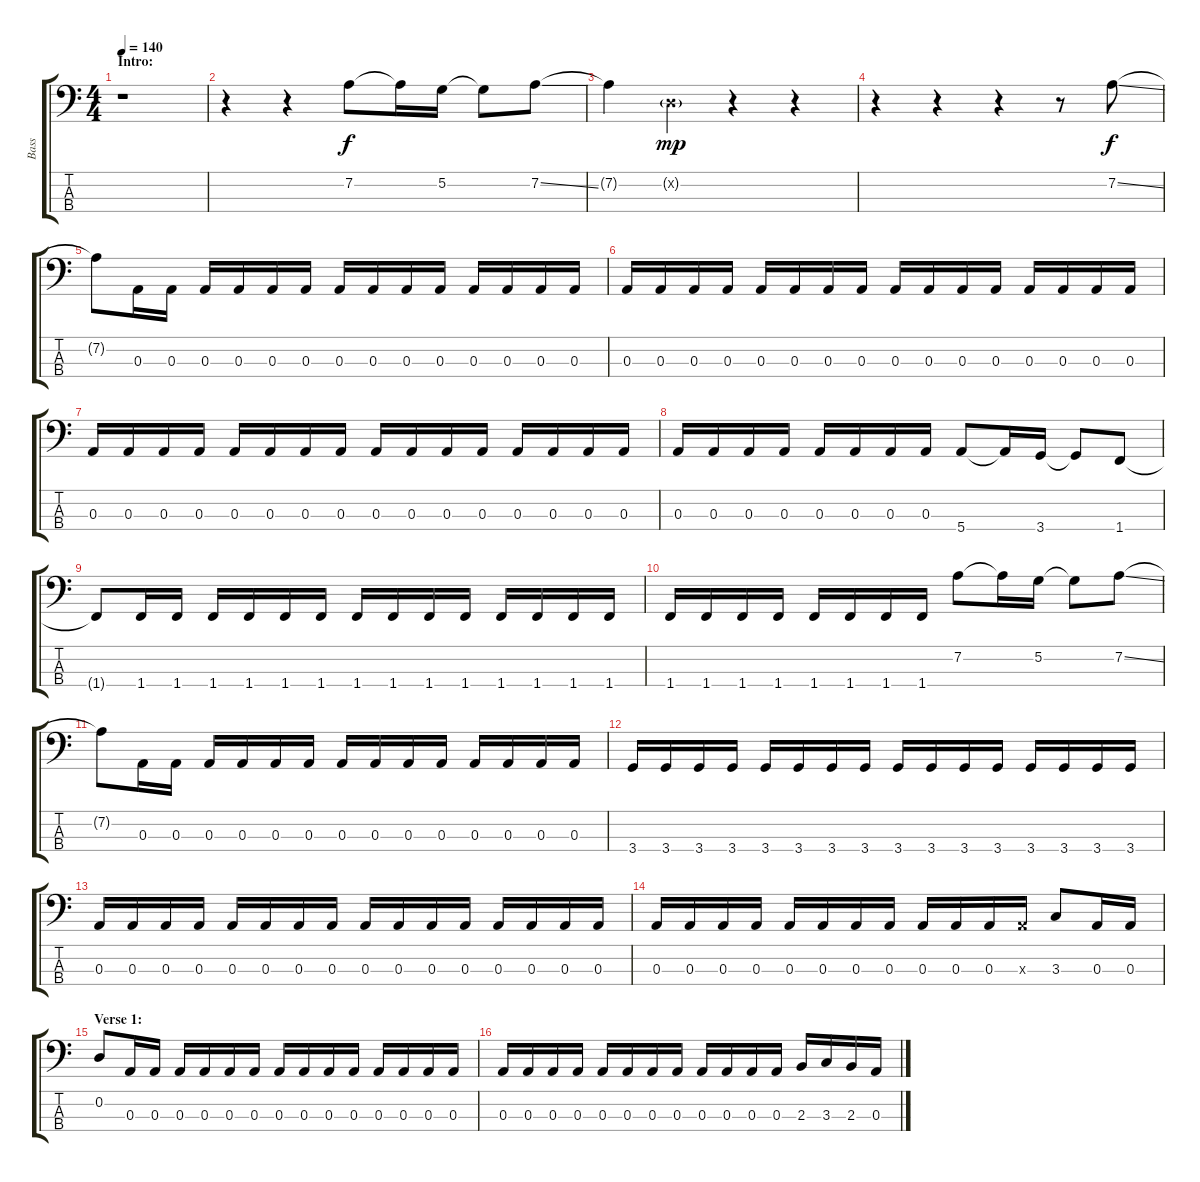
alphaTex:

\track ("Bass" "Bass") {instrument electricbasspick}
\staff {score tabs}
\tuning (G2 D2 A1 E1) {hide}
\ts (4 4)
\section ("" "Intro:")
\tempo 140
\clef f4
\ks c
r.1{dy f instrument electricbasspick} |
r.4 r.4 7.2.8 7.2{t}.16 5.2.16 5.2{t}.8 7.2{ss}.8 |
7.2{t}.4 0.2{g x}.4{dy mp} r.4 r.4 |
r.4 r.4 r.4 r.8 7.2{ss}.8{dy f} |
7.2{t}.8 0.3.16 0.3.16 0.3.16 0.3.16 0.3.16 0.3.16 0.3.16 0.3.16 0.3.16 0.3.16 0.3.16 0.3.16 0.3.16 0.3.16 |
0.3.16 0.3.16 0.3.16 0.3.16 0.3.16 0.3.16 0.3.16 0.3.16 0.3.16 0.3.16 0.3.16 0.3.16 0.3.16 0.3.16 0.3.16 0.3.16 |
0.3.16 0.3.16 0.3.16 0.3.16 0.3.16 0.3.16 0.3.16 0.3.16 0.3.16 0.3.16 0.3.16 0.3.16 0.3.16 0.3.16 0.3.16 0.3.16 |
0.3.16 0.3.16 0.3.16 0.3.16 0.3.16 0.3.16 0.3.16 0.3.16 5.4.8 5.4{t}.16 3.4.16 3.4{t}.8 1.4.8 |
1.4{t}.8 1.4.16 1.4.16 1.4.16 1.4.16 1.4.16 1.4.16 1.4.16 1.4.16 1.4.16 1.4.16 1.4.16 1.4.16 1.4.16 1.4.16 |
1.4.16 1.4.16 1.4.16 1.4.16 1.4.16 1.4.16 1.4.16 1.4.16 7.2.8 7.2{t}.16 5.2.16 5.2{t}.8 7.2{ss}.8 |
7.2{t}.8 0.3.16 0.3.16 0.3.16 0.3.16 0.3.16 0.3.16 0.3.16 0.3.16 0.3.16 0.3.16 0.3.16 0.3.16 0.3.16 0.3.16 |
3.4.16 3.4.16 3.4.16 3.4.16 3.4.16 3.4.16 3.4.16 3.4.16 3.4.16 3.4.16 3.4.16 3.4.16 3.4.16 3.4.16 3.4.16 3.4.16 |
0.3.16 0.3.16 0.3.16 0.3.16 0.3.16 0.3.16 0.3.16 0.3.16 0.3.16 0.3.16 0.3.16 0.3.16 0.3.16 0.3.16 0.3.16 0.3.16 |
0.3.16 0.3.16 0.3.16 0.3.16 0.3.16 0.3.16 0.3.16 0.3.16 0.3.16 0.3.16 0.3.16 0.3{x}.16 3.3.8 0.3.16 0.3.16 |
\section ("" "Verse 1:")
0.2.8 0.3.16 0.3.16 0.3.16 0.3.16 0.3.16 0.3.16 0.3.16 0.3.16 0.3.16 0.3.16 0.3.16 0.3.16 0.3.16 0.3.16 |
0.3.16 0.3.16 0.3.16 0.3.16 0.3.16 0.3.16 0.3.16 0.3.16 0.3.16 0.3.16 0.3.16 0.3.16 2.3.16 3.3.16 2.3.16 0.3.16
